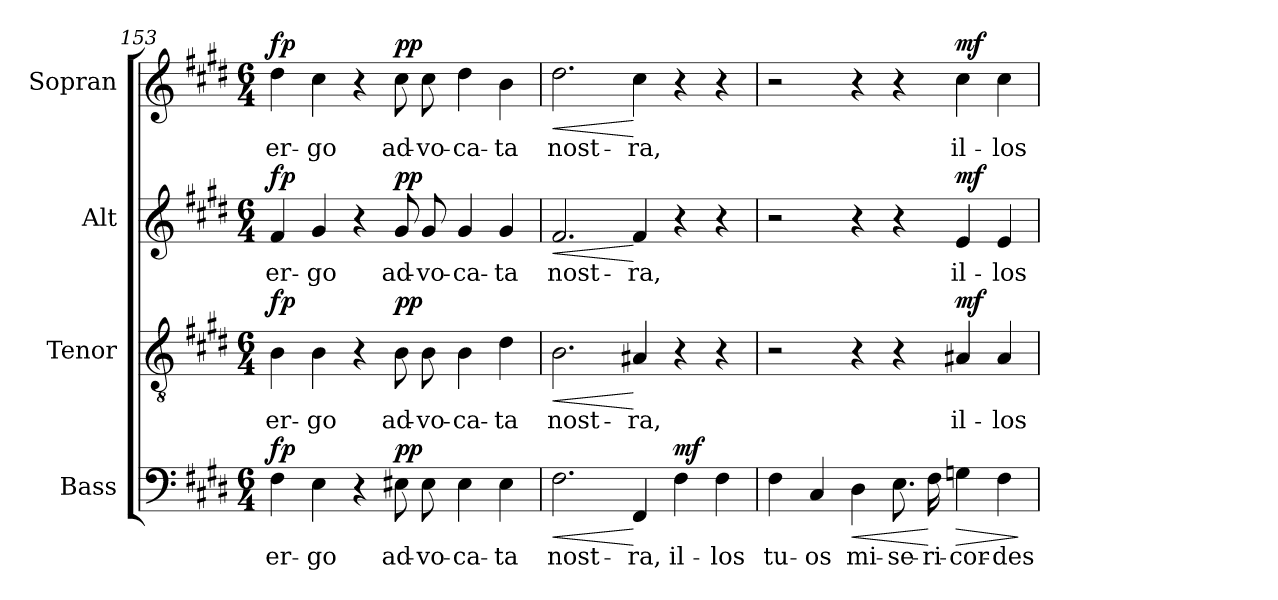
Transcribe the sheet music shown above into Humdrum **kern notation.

**kern	**text	**dynam	**kern	**text	**dynam	**kern	**text	**dynam	**kern	**text	**dynam
*part4	*part4	*part4	*part3	*part3	*part3	*part2	*part2	*part2	*part1	*part1	*part1
*staff4	*staff4	*staff4	*staff3	*staff3	*staff3	*staff2	*staff2	*staff2	*staff1	*staff1	*staff1
*I"Bass	*	*	*I"Tenor	*	*	*I"Alt	*	*	*I"Sopran	*	*
*I'B.	*	*	*I'T.	*	*	*I'A.	*	*	*I'S.	*	*
*clefF4	*	*	*clefGv2	*	*	*clefG2	*	*	*clefG2	*	*
*k[f#c#g#d#]	*	*	*k[f#c#g#d#]	*	*	*k[f#c#g#d#]	*	*	*k[f#c#g#d#]	*	*
*E:	*	*	*E:	*	*	*E:	*	*	*E:	*	*
*M6/4	*	*	*M6/4	*	*	*M6/4	*	*	*M6/4	*	*
=153	=153	=153	=153	=153	=153	=153	=153	=153	=153	=153	=153
!	!LO:LY:b	!LO:DY:a	!	!LO:LY:b	!LO:DY:a	!	!LO:LY:b	!LO:DY:a	!	!LO:LY:b	!LO:DY:a
4F#\	er-	fp	4B\	er-	fp	4f#/	er-	fp	4dd#\	er-	fp
!	!LO:LY:b	!	!	!LO:LY:b	!	!	!LO:LY:b	!	!	!LO:LY:b	!
4E\	-go	.	4B\	-go	.	4g#/	-go	.	4cc#\	-go	.
4r	.	.	4r	.	.	4r	.	.	4r	.	.
!	!LO:LY:b	!LO:DY:a	!	!LO:LY:b	!LO:DY:a	!	!LO:LY:b	!LO:DY:a	!	!LO:LY:b	!LO:DY:a
8E#X\	ad-	pp	8B\	ad-	pp	8g#/	ad-	pp	8cc#\	ad-	pp
!	!LO:LY:b	!	!	!LO:LY:b	!	!	!LO:LY:b	!	!	!LO:LY:b	!
8E#\	-vo-	.	8B\	-vo-	.	8g#/	-vo-	.	8cc#\	-vo-	.
!	!LO:LY:b	!	!	!LO:LY:b	!	!	!LO:LY:b	!	!	!LO:LY:b	!
4E#\	-ca-	.	4B\	-ca-	.	4g#/	-ca-	.	4dd#\	-ca-	.
!	!LO:LY:b	!	!	!LO:LY:b	!	!	!LO:LY:b	!	!	!LO:LY:b	!
4E#\	-ta	.	4d#\	-ta	.	4g#/	-ta	.	4b\	-ta	.
!!LO:LB:g=z
=154	=154	=154	=154	=154	=154	=154	=154	=154	=154	=154	=154
!	!LO:LY:b	!LO:HP:b	!	!	!	!	!	!	!	!	!
!	!	!LO:HP:n=1:b	!	!LO:LY:b	!LO:HP:b	!	!	!	!	!	!
!	!	!	!	!	!LO:HP:n=1:b	!	!LO:LY:b	!LO:HP:b	!	!	!
!	!	!	!	!	!	!	!	!LO:HP:n=1:b	!	!LO:LY:b	!LO:HP:b
!	!	!	!	!	!	!	!	!	!	!	!LO:HP:n=1:b
2.F#\	nost-	< >	2.B\	nost-	< >	2.f#/	nost-	< >	2.dd#\	nost-	< >
!	!LO:LY:b	!	!	!LO:LY:b	!	!	!LO:LY:b	!	!	!LO:LY:b	!
4FF#/	-ra,	[	4A#X/	-ra,	[	4f#/	-ra,	[	4cc#\	-ra,	[
!	!LO:LY:b	!LO:DY:n=1:a	!	!	!	!	!	!	!	!	!
4F#\	il-	] mf	4r	.	]	4r	.	]	4r	.	]
!	!LO:LY:b	!	!	!	!	!	!	!	!	!	!
4F#\	-los	.	4r	.	.	4r	.	.	4r	.	.
=155	=155	=155	=155	=155	=155	=155	=155	=155	=155	=155	=155
!	!LO:LY:b	!	!	!	!	!	!	!	!	!	!
4F#\	tu-	.	2r	.	.	2r	.	.	2r	.	.
!	!LO:LY:b	!	!	!	!	!	!	!	!	!	!
4C#/	-os	.	.	.	.	.	.	.	.	.	.
!	!LO:LY:b	!LO:HP:b	!	!	!	!	!	!	!	!	!
4D#\	mi-	<	4r	.	.	4r	.	.	4r	.	.
!	!LO:LY:b	!	!	!	!	!	!	!	!	!	!
8.E\	-se-	.	4r	.	.	4r	.	.	4r	.	.
!	!LO:LY:b	!	!	!	!	!	!	!	!	!	!
16F#\	-ri-	[	.	.	.	.	.	.	.	.	.
!	!LO:LY:b	!LO:HP:b	!	!LO:LY:b	!LO:DY:a	!	!LO:LY:b	!LO:DY:a	!	!LO:LY:b	!LO:DY:a
4Gn\	-cor-	>	4A#X/	il-	mf	4e/	il-	mf	4cc#\	il-	mf
!	!LO:LY:b	!	!	!LO:LY:b	!	!	!LO:LY:b	!	!	!LO:LY:b	!
4F#\	-des	.	4A#/	-los	.	4e/	-los	.	4cc#\	-los	.
.	.	]	.	.	.	.	.	.	.	.	.
=	=	=	=	=	=	=	=	=	=	=	=
*-	*-	*-	*-	*-	*-	*-	*-	*-	*-	*-	*-
